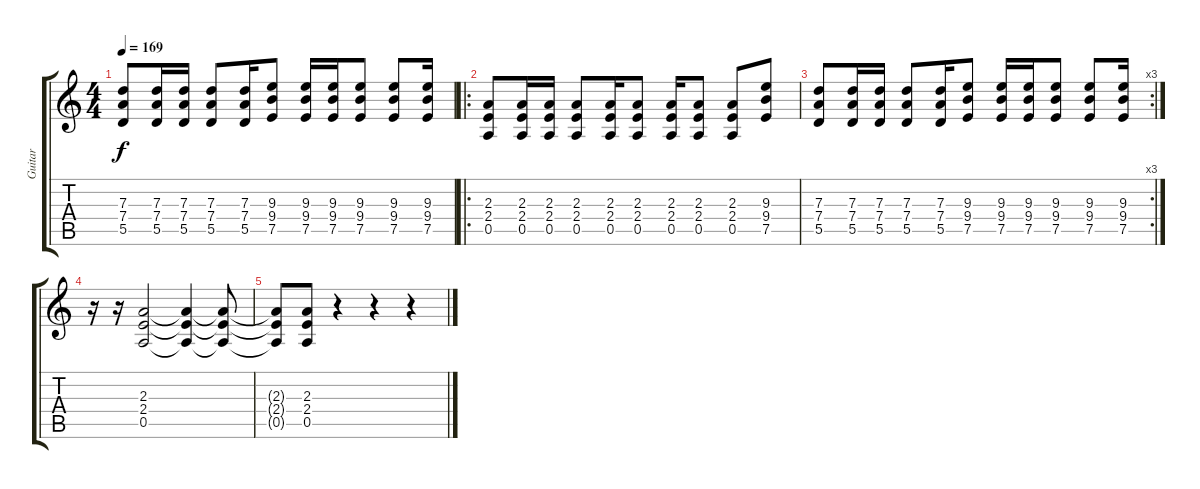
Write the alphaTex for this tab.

\track ("Guitar" "Guitar") {instrument distortionguitar}
\staff {score tabs}
\tuning (E4 B3 G3 D3 A2 E2) {hide}
\ts (4 4)
\tempo 169
\clef g2
\ks c
(7.3 7.4 5.5).8{dy f} (7.3 7.4 5.5).16 (7.3 7.4 5.5).16 (7.3 7.4 5.5).8 (7.3 7.4 5.5).16 (9.3 9.4 7.5).8 (9.3 9.4 7.5).16 (9.3 9.4 7.5).16 (9.3 9.4 7.5).8 (9.3 9.4 7.5).8 (9.3 9.4 7.5).16 |
\ro
(2.3 2.4 0.5).8 (2.3 2.4 0.5).16 (2.3 2.4 0.5).16 (2.3 2.4 0.5).8 (2.3 2.4 0.5).16 (2.3 2.4 0.5).8 (2.3 2.4 0.5).16 (2.3 2.4 0.5).8 (2.3 2.4 0.5).8 (9.3 9.4 7.5).8 |
\rc 3
(7.3 7.4 5.5).8 (7.3 7.4 5.5).16 (7.3 7.4 5.5).16 (7.3 7.4 5.5).8 (7.3 7.4 5.5).16 (9.3 9.4 7.5).8 (9.3 9.4 7.5).16 (9.3 9.4 7.5).16 (9.3 9.4 7.5).8 (9.3 9.4 7.5).8 (9.3 9.4 7.5).16 |
r.16 r.16 (2.3 2.4 0.5).2 (2.3{t} 2.4{t} 0.5{t}).4 (2.3{t} 2.4{t} 0.5{t}).8 |
(2.3{t} 2.4{t} 0.5{t}).8 (2.3 2.4 0.5).8 r.4 r.4 r.4
